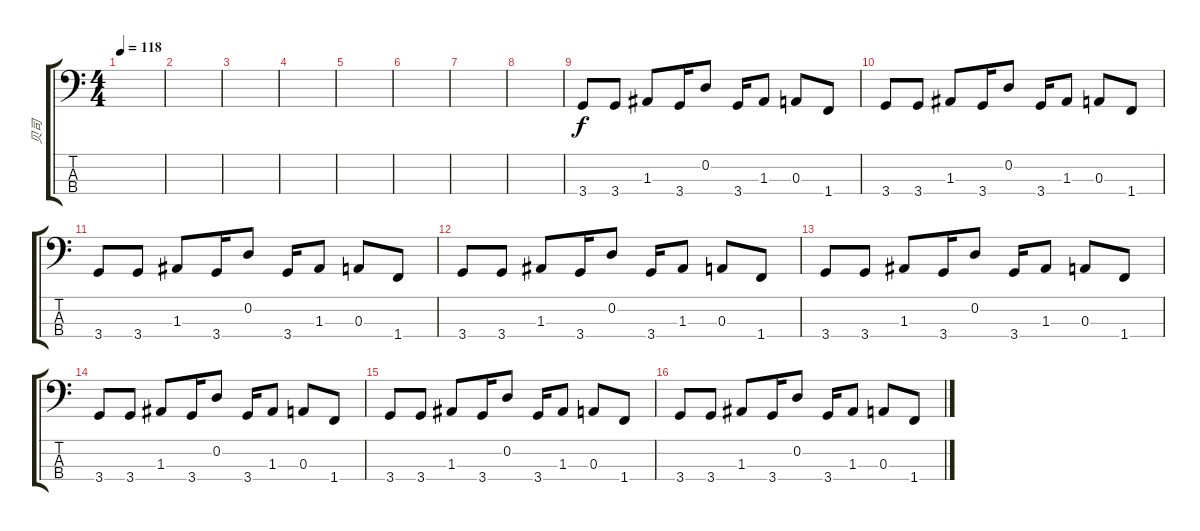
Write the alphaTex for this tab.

\track ("贝司" "贝司") {instrument electricbassfinger}
\staff {score tabs}
\tuning (G2 D2 A1 E1) {hide}
\ts (4 4)
\tempo 118
\clef f4
\ks c
|
|
|
|
|
|
|
|
3.4.8 3.4.8 1.3.8 3.4.16 0.2.8 3.4.16 1.3.8 0.3.8 1.4.8 |
3.4.8 3.4.8 1.3.8 3.4.16 0.2.8 3.4.16 1.3.8 0.3.8 1.4.8 |
3.4.8 3.4.8 1.3.8 3.4.16 0.2.8 3.4.16 1.3.8 0.3.8 1.4.8 |
3.4.8 3.4.8 1.3.8 3.4.16 0.2.8 3.4.16 1.3.8 0.3.8 1.4.8 |
3.4.8 3.4.8 1.3.8 3.4.16 0.2.8 3.4.16 1.3.8 0.3.8 1.4.8 |
3.4.8 3.4.8 1.3.8 3.4.16 0.2.8 3.4.16 1.3.8 0.3.8 1.4.8 |
3.4.8 3.4.8 1.3.8 3.4.16 0.2.8 3.4.16 1.3.8 0.3.8 1.4.8 |
3.4.8 3.4.8 1.3.8 3.4.16 0.2.8 3.4.16 1.3.8 0.3.8 1.4.8
